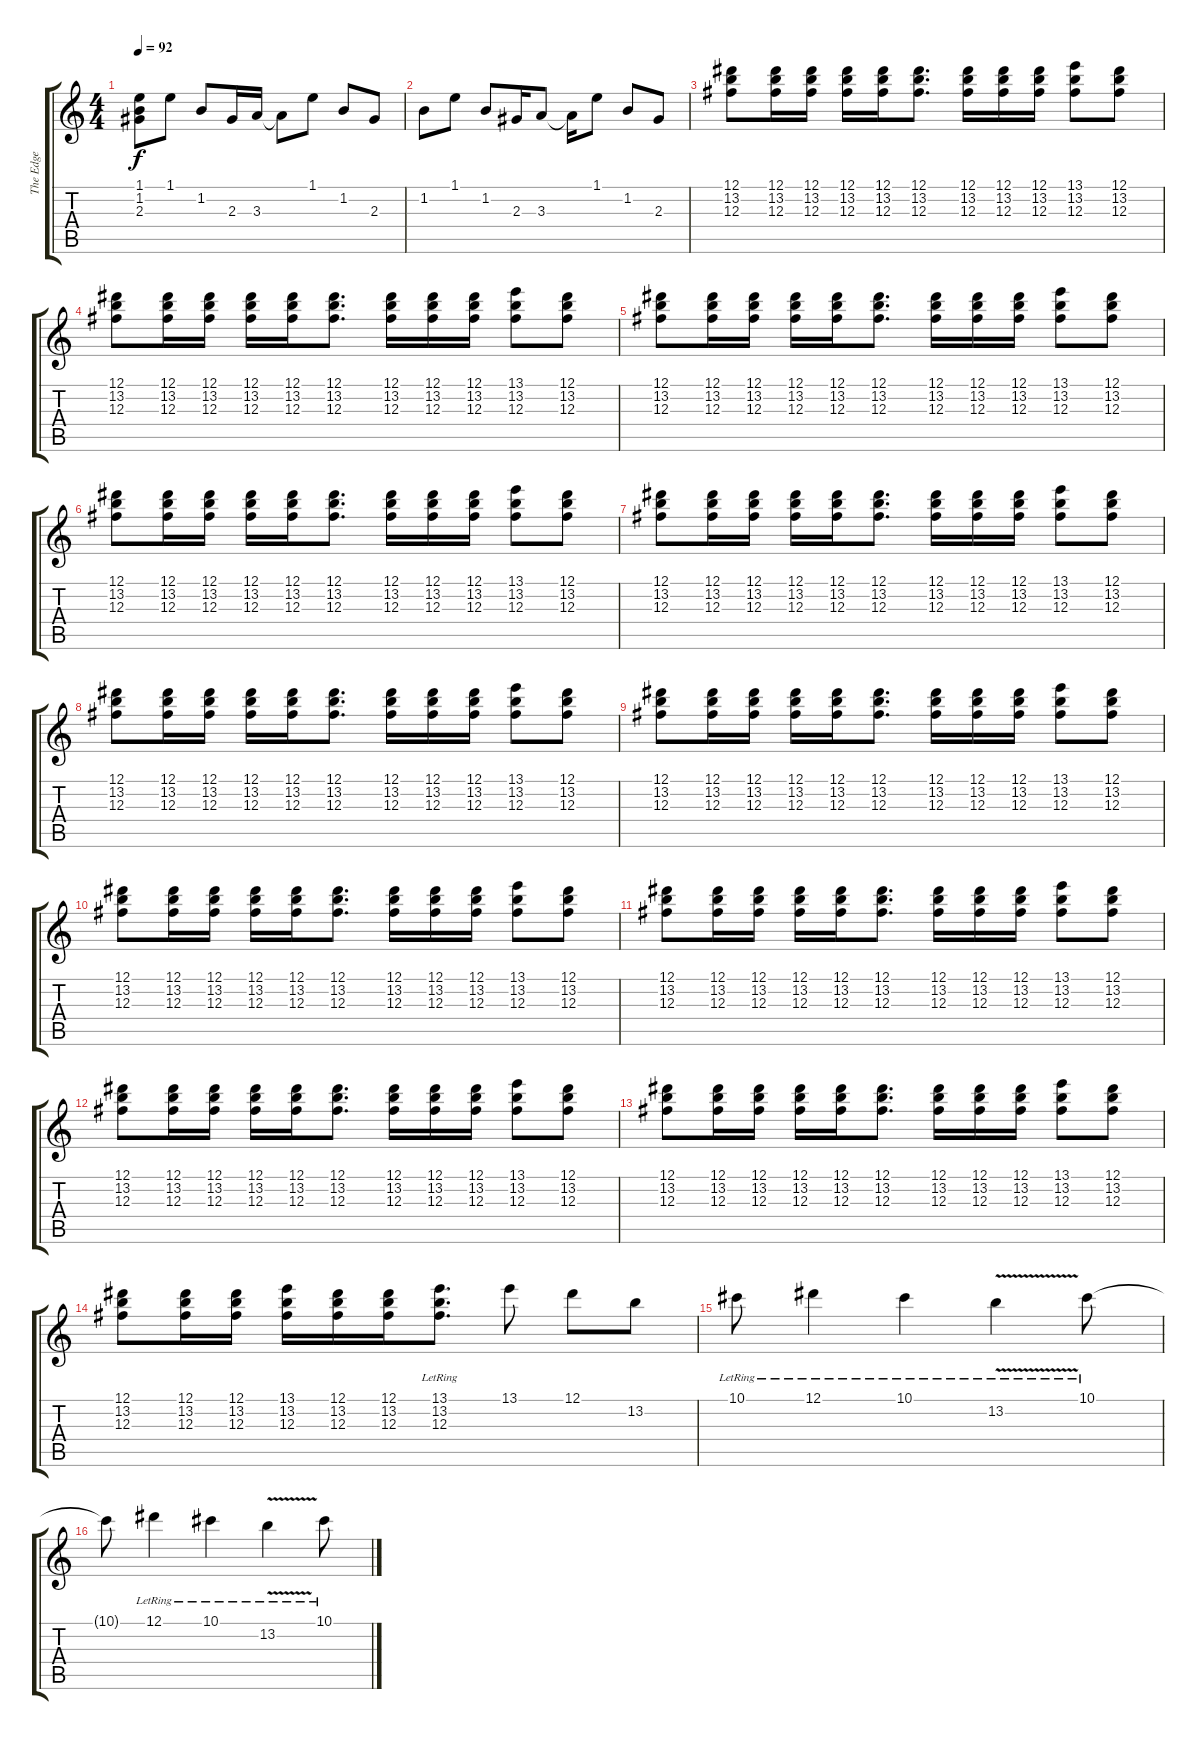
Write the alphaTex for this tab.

\track ("The Edge" "The Edge") {instrument electricguitarjazz}
\staff {score tabs}
\tuning (Eb4 Bb3 Gb3 Db3 Ab2 Eb2) {hide}
\ts (4 4)
\tempo 92
\clef g2
\ks c
(1.1 1.2 2.3).8{dy f} 1.1.8 1.2.8 2.3.16 3.3.16 3.3{t}.8 1.1.8 1.2.8 2.3.8 |
1.2.8 1.1.8 1.2.8 2.3.16 3.3.8 3.3{t}.16 1.1.8 1.2.8 2.3.8 |
(12.1 13.2 12.3).8{instrument overdrivenguitar} (12.1 13.2 12.3).16 (12.1 13.2 12.3).16 (12.1 13.2 12.3).16 (12.1 13.2 12.3).16 (12.1 13.2 12.3).8{d} (12.1 13.2 12.3).16 (12.1 13.2 12.3).16 (12.1 13.2 12.3).16 (13.1 13.2 12.3).8 (12.1 13.2 12.3).8 |
(12.1 13.2 12.3).8 (12.1 13.2 12.3).16 (12.1 13.2 12.3).16 (12.1 13.2 12.3).16 (12.1 13.2 12.3).16 (12.1 13.2 12.3).8{d} (12.1 13.2 12.3).16 (12.1 13.2 12.3).16 (12.1 13.2 12.3).16 (13.1 13.2 12.3).8 (12.1 13.2 12.3).8 |
(12.1 13.2 12.3).8 (12.1 13.2 12.3).16 (12.1 13.2 12.3).16 (12.1 13.2 12.3).16 (12.1 13.2 12.3).16 (12.1 13.2 12.3).8{d} (12.1 13.2 12.3).16 (12.1 13.2 12.3).16 (12.1 13.2 12.3).16 (13.1 13.2 12.3).8 (12.1 13.2 12.3).8 |
(12.1 13.2 12.3).8 (12.1 13.2 12.3).16 (12.1 13.2 12.3).16 (12.1 13.2 12.3).16 (12.1 13.2 12.3).16 (12.1 13.2 12.3).8{d} (12.1 13.2 12.3).16 (12.1 13.2 12.3).16 (12.1 13.2 12.3).16 (13.1 13.2 12.3).8 (12.1 13.2 12.3).8 |
(12.1 13.2 12.3).8 (12.1 13.2 12.3).16 (12.1 13.2 12.3).16 (12.1 13.2 12.3).16 (12.1 13.2 12.3).16 (12.1 13.2 12.3).8{d} (12.1 13.2 12.3).16 (12.1 13.2 12.3).16 (12.1 13.2 12.3).16 (13.1 13.2 12.3).8 (12.1 13.2 12.3).8 |
(12.1 13.2 12.3).8 (12.1 13.2 12.3).16 (12.1 13.2 12.3).16 (12.1 13.2 12.3).16 (12.1 13.2 12.3).16 (12.1 13.2 12.3).8{d} (12.1 13.2 12.3).16 (12.1 13.2 12.3).16 (12.1 13.2 12.3).16 (13.1 13.2 12.3).8 (12.1 13.2 12.3).8 |
(12.1 13.2 12.3).8 (12.1 13.2 12.3).16 (12.1 13.2 12.3).16 (12.1 13.2 12.3).16 (12.1 13.2 12.3).16 (12.1 13.2 12.3).8{d} (12.1 13.2 12.3).16 (12.1 13.2 12.3).16 (12.1 13.2 12.3).16 (13.1 13.2 12.3).8 (12.1 13.2 12.3).8 |
(12.1 13.2 12.3).8 (12.1 13.2 12.3).16 (12.1 13.2 12.3).16 (12.1 13.2 12.3).16 (12.1 13.2 12.3).16 (12.1 13.2 12.3).8{d} (12.1 13.2 12.3).16 (12.1 13.2 12.3).16 (12.1 13.2 12.3).16 (13.1 13.2 12.3).8 (12.1 13.2 12.3).8 |
(12.1 13.2 12.3).8 (12.1 13.2 12.3).16 (12.1 13.2 12.3).16 (12.1 13.2 12.3).16 (12.1 13.2 12.3).16 (12.1 13.2 12.3).8{d} (12.1 13.2 12.3).16 (12.1 13.2 12.3).16 (12.1 13.2 12.3).16 (13.1 13.2 12.3).8 (12.1 13.2 12.3).8 |
(12.1 13.2 12.3).8 (12.1 13.2 12.3).16 (12.1 13.2 12.3).16 (12.1 13.2 12.3).16 (12.1 13.2 12.3).16 (12.1 13.2 12.3).8{d} (12.1 13.2 12.3).16 (12.1 13.2 12.3).16 (12.1 13.2 12.3).16 (13.1 13.2 12.3).8 (12.1 13.2 12.3).8 |
(12.1 13.2 12.3).8 (12.1 13.2 12.3).16 (12.1 13.2 12.3).16 (12.1 13.2 12.3).16 (12.1 13.2 12.3).16 (12.1 13.2 12.3).8{d} (12.1 13.2 12.3).16 (12.1 13.2 12.3).16 (12.1 13.2 12.3).16 (13.1 13.2 12.3).8 (12.1 13.2 12.3).8 |
(12.1 13.2 12.3).8 (12.1 13.2 12.3).16 (12.1 13.2 12.3).16 (13.1 13.2 12.3).16 (12.1 13.2 12.3).16 (12.1 13.2 12.3).16 (13.1 13.2{lr} 12.3{lr}).8{d} 13.1.8 12.1.8 13.2.8 |
10.1{lr}.8 12.1{lr}.4 10.1{lr}.4 13.2{v lr}.4 10.1{lr}.8 |
10.1{t}.8 12.1{lr}.4 10.1{lr}.4 13.2{v lr}.4 10.1{lr}.8
